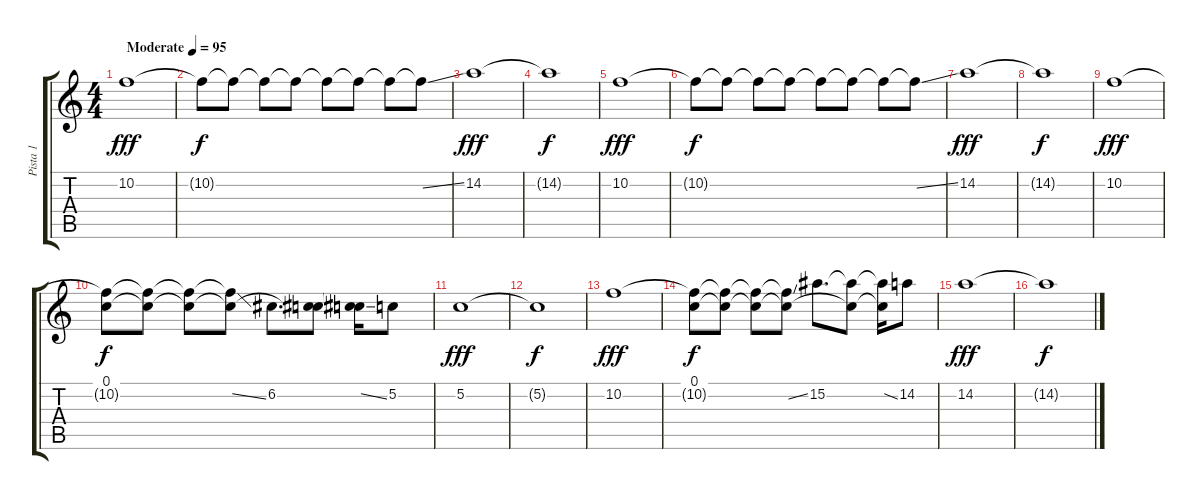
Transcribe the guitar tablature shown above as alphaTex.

\track ("Pista 1" "Pista 1") {instrument overdrivenguitar}
\staff {score tabs}
\tuning (C4 G3 Eb3 Bb2 F2 C2) {hide}
\ts (4 4)
\tempo (95 "Moderate")
\clef g2
\ks c
10.2.1{dy fff instrument overdrivenguitar} |
10.2{t}.8{dy f} 10.2{t}.8 10.2{t}.8 10.2{t}.8 10.2{t}.8 10.2{t}.8 10.2{t}.8 10.2{ss t}.8 |
14.2.1{dy fff} |
14.2{t}.1{dy f} |
10.2.1{dy fff} |
10.2{t}.8{dy f} 10.2{t}.8 10.2{t}.8 10.2{t}.8 10.2{t}.8 10.2{t}.8 10.2{t}.8 10.2{ss t}.8 |
14.2.1{dy fff} |
14.2{t}.1{dy f} |
10.2.1{dy fff} |
(0.1 10.2{t}).8{dy f} (0.1{t} 10.2{t}).8 (0.1{t} 10.2{t}).8 (0.1{t} 10.2{ss t}).8 6.2.8{d} (0.1{t} 6.2{t}).8 (0.1{t} 6.2{ss t}).16 5.2.8 |
5.2.1{dy fff} |
5.2{t}.1{dy f} |
10.2.1{dy fff} |
(0.1 10.2{t}).8{dy f} (0.1{t} 10.2{t}).8 (0.1{t} 10.2{t}).8 (0.1{t} 10.2{ss t}).8 15.2.8{d} (0.1{t} 15.2{t}).8 (0.1{t} 15.2{ss t}).16 14.2.8 |
14.2.1{dy fff} |
14.2{t}.1{dy f}
